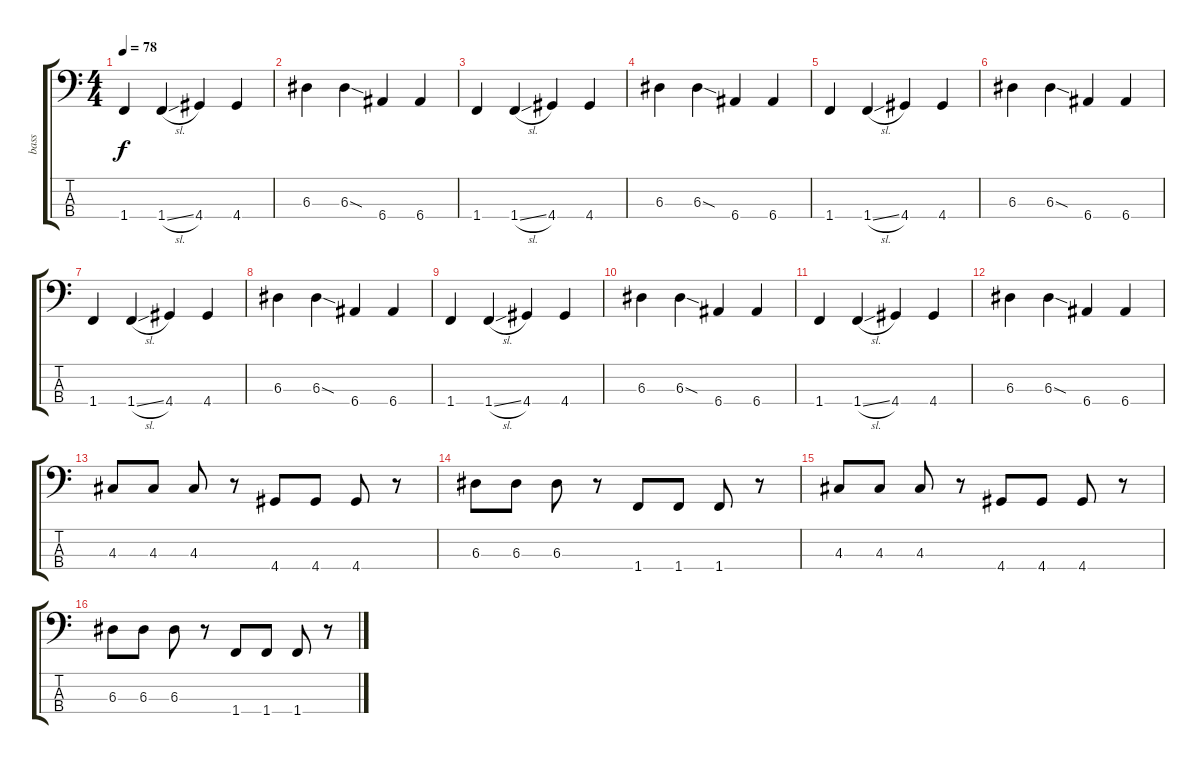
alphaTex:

\track ("bass" "bass") {instrument electricbasspick}
\staff {score tabs}
\tuning (G2 D2 A1 E1) {hide}
\ts (4 4)
\tempo 78
\clef f4
\ks c
1.4.4{dy f} 1.4{sl}.4 4.4.4 4.4.4 |
6.3.4 6.3{sod}.4 6.4.4 6.4.4 |
1.4.4 1.4{sl}.4 4.4.4 4.4.4 |
6.3.4 6.3{sod}.4 6.4.4 6.4.4 |
1.4.4 1.4{sl}.4 4.4.4 4.4.4 |
6.3.4 6.3{sod}.4 6.4.4 6.4.4 |
1.4.4 1.4{sl}.4 4.4.4 4.4.4 |
6.3.4 6.3{sod}.4 6.4.4 6.4.4 |
1.4.4 1.4{sl}.4 4.4.4 4.4.4 |
6.3.4 6.3{sod}.4 6.4.4 6.4.4 |
1.4.4 1.4{sl}.4 4.4.4 4.4.4 |
6.3.4 6.3{sod}.4 6.4.4 6.4.4 |
4.3.8 4.3.8 4.3.8 r.8 4.4.8 4.4.8 4.4.8 r.8 |
6.3.8 6.3.8 6.3.8 r.8 1.4.8 1.4.8 1.4.8 r.8 |
4.3.8 4.3.8 4.3.8 r.8 4.4.8 4.4.8 4.4.8 r.8 |
6.3.8 6.3.8 6.3.8 r.8 1.4.8 1.4.8 1.4.8 r.8
